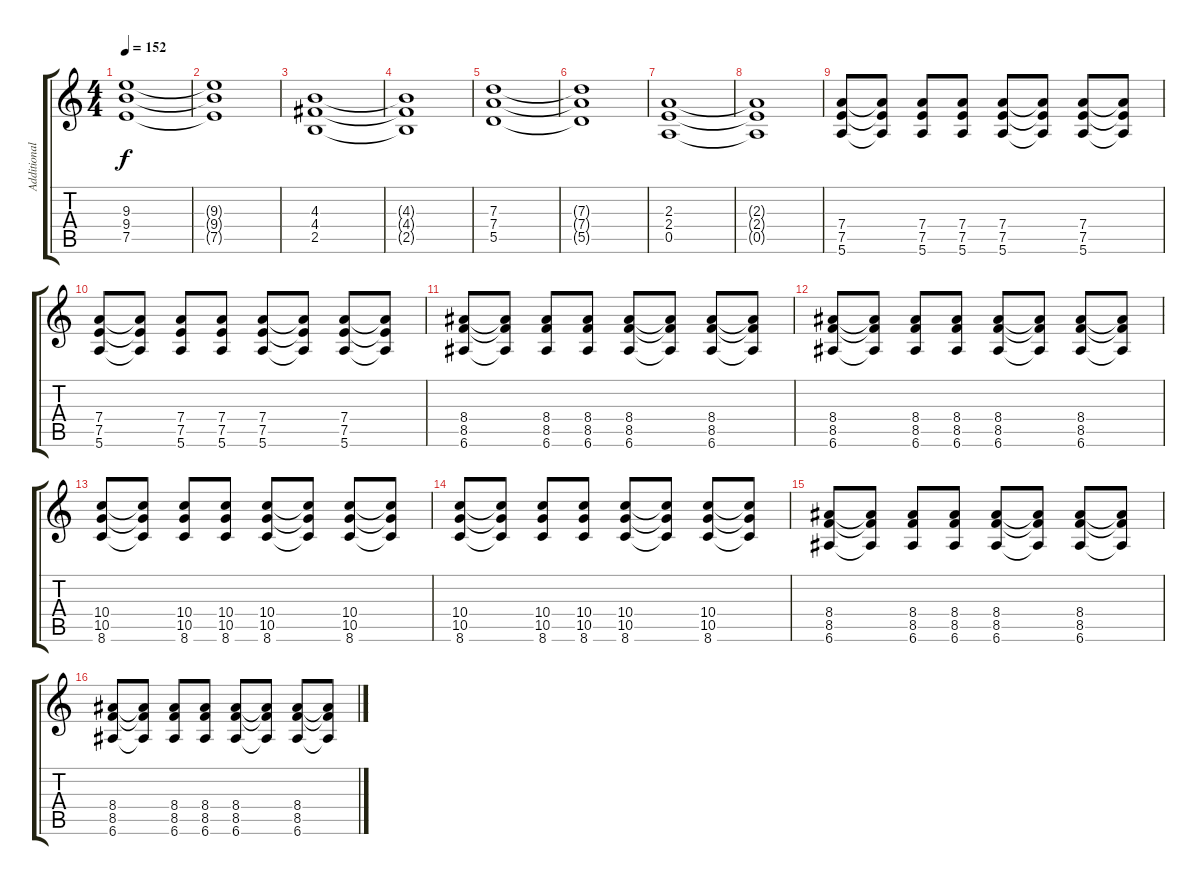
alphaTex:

\track ("Additional Disto. Gtr." "Additional") {instrument distortionguitar}
\staff {score tabs}
\tuning (E4 B3 G3 D3 A2 E2) {hide}
\ts (4 4)
\tempo 152
\clef g2
\ks c
(9.3 9.4 7.5).1{dy f} |
(9.3{t} 9.4{t} 7.5{t}).1 |
(4.3 4.4 2.5).1 |
(4.3{t} 4.4{t} 2.5{t}).1 |
(7.3 7.4 5.5).1 |
(7.3{t} 7.4{t} 5.5{t}).1 |
(2.3 2.4 0.5).1 |
(2.3{t} 2.4{t} 0.5{t}).1 |
(7.4 7.5 5.6).8 (7.4{t} 7.5{t} 5.6{t}).8 (7.4 7.5 5.6).8 (7.4 7.5 5.6).8 (7.4 7.5 5.6).8 (7.4{t} 7.5{t} 5.6{t}).8 (7.4 7.5 5.6).8 (7.4{t} 7.5{t} 5.6{t}).8 |
(7.4 7.5 5.6).8 (7.4{t} 7.5{t} 5.6{t}).8 (7.4 7.5 5.6).8 (7.4 7.5 5.6).8 (7.4 7.5 5.6).8 (7.4{t} 7.5{t} 5.6{t}).8 (7.4 7.5 5.6).8 (7.4{t} 7.5{t} 5.6{t}).8 |
(8.4 8.5 6.6).8 (8.4{t} 8.5{t} 6.6{t}).8 (8.4 8.5 6.6).8 (8.4 8.5 6.6).8 (8.4 8.5 6.6).8 (8.4{t} 8.5{t} 6.6{t}).8 (8.4 8.5 6.6).8 (8.4{t} 8.5{t} 6.6{t}).8 |
(8.4 8.5 6.6).8 (8.4{t} 8.5{t} 6.6{t}).8 (8.4 8.5 6.6).8 (8.4 8.5 6.6).8 (8.4 8.5 6.6).8 (8.4{t} 8.5{t} 6.6{t}).8 (8.4 8.5 6.6).8 (8.4{t} 8.5{t} 6.6{t}).8 |
(10.4 10.5 8.6).8 (10.4{t} 10.5{t} 8.6{t}).8 (10.4 10.5 8.6).8 (10.4 10.5 8.6).8 (10.4 10.5 8.6).8 (10.4{t} 10.5{t} 8.6{t}).8 (10.4 10.5 8.6).8 (10.4{t} 10.5{t} 8.6{t}).8 |
(10.4 10.5 8.6).8 (10.4{t} 10.5{t} 8.6{t}).8 (10.4 10.5 8.6).8 (10.4 10.5 8.6).8 (10.4 10.5 8.6).8 (10.4{t} 10.5{t} 8.6{t}).8 (10.4 10.5 8.6).8 (10.4{t} 10.5{t} 8.6{t}).8 |
(8.4 8.5 6.6).8 (8.4{t} 8.5{t} 6.6{t}).8 (8.4 8.5 6.6).8 (8.4 8.5 6.6).8 (8.4 8.5 6.6).8 (8.4{t} 8.5{t} 6.6{t}).8 (8.4 8.5 6.6).8 (8.4{t} 8.5{t} 6.6{t}).8 |
(8.4 8.5 6.6).8 (8.4{t} 8.5{t} 6.6{t}).8 (8.4 8.5 6.6).8 (8.4 8.5 6.6).8 (8.4 8.5 6.6).8 (8.4{t} 8.5{t} 6.6{t}).8 (8.4 8.5 6.6).8 (8.4{t} 8.5{t} 6.6{t}).8
